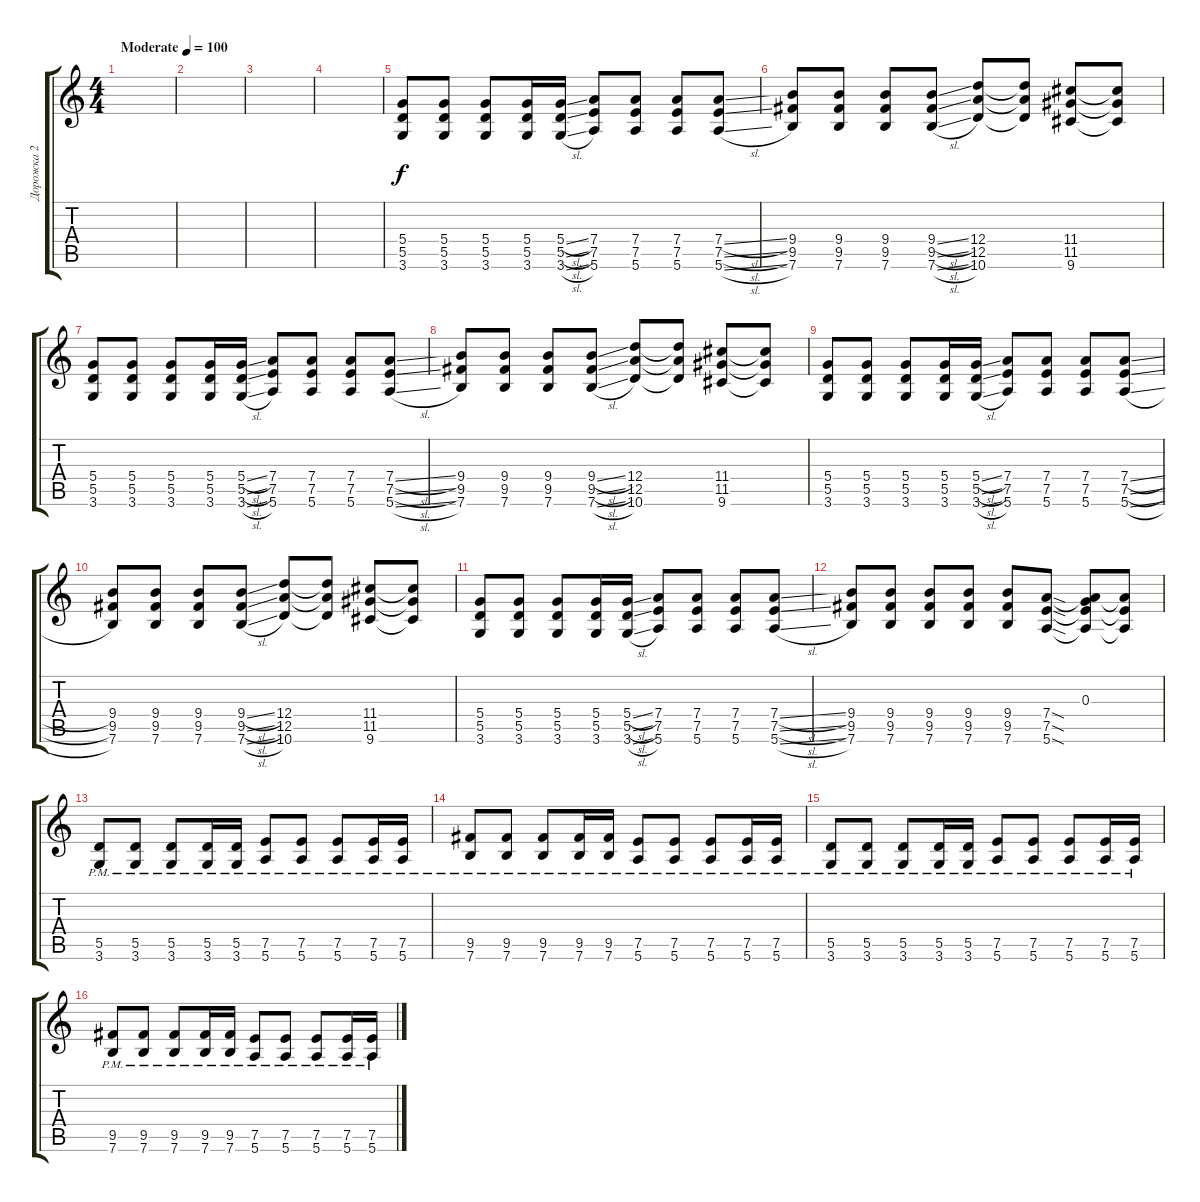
\track ("Дорожка 2" "Дорожка 2") {instrument distortionguitar}
\staff {score tabs}
\tuning (E4 B3 G3 D3 A2 E2) {hide}
\ts (4 4)
\tempo (100 "Moderate")
\clef g2
\ks c
|
|
|
|
(5.4 5.5 3.6).8 (5.4 5.5 3.6).8 (5.4 5.5 3.6).8 (5.4 5.5 3.6).16 (5.4{sl} 5.5{sl} 3.6{sl}).16 (7.4 7.5 5.6).8 (7.4 7.5 5.6).8 (7.4 7.5 5.6).8 (7.4{sl} 7.5{sl} 5.6{sl}).8 |
(9.4 9.5 7.6).8 (9.4 9.5 7.6).8 (9.4 9.5 7.6).8 (9.4{sl} 9.5{sl} 7.6{sl}).8 (12.4 12.5 10.6).8 (12.4{t} 12.5{t} 10.6{t}).8 (11.4 11.5 9.6).8 (11.4{t} 11.5{t} 9.6{t}).8 |
(5.4 5.5 3.6).8 (5.4 5.5 3.6).8 (5.4 5.5 3.6).8 (5.4 5.5 3.6).16 (5.4{sl} 5.5{sl} 3.6{sl}).16 (7.4 7.5 5.6).8 (7.4 7.5 5.6).8 (7.4 7.5 5.6).8 (7.4{sl} 7.5{sl} 5.6{sl}).8 |
(9.4 9.5 7.6).8 (9.4 9.5 7.6).8 (9.4 9.5 7.6).8 (9.4{sl} 9.5{sl} 7.6{sl}).8 (12.4 12.5 10.6).8 (12.4{t} 12.5{t} 10.6{t}).8 (11.4 11.5 9.6).8 (11.4{t} 11.5{t} 9.6{t}).8 |
(5.4 5.5 3.6).8 (5.4 5.5 3.6).8 (5.4 5.5 3.6).8 (5.4 5.5 3.6).16 (5.4{sl} 5.5{sl} 3.6{sl}).16 (7.4 7.5 5.6).8 (7.4 7.5 5.6).8 (7.4 7.5 5.6).8 (7.4{sl} 7.5{sl} 5.6{sl}).8 |
(9.4 9.5 7.6).8 (9.4 9.5 7.6).8 (9.4 9.5 7.6).8 (9.4{sl} 9.5{sl} 7.6{sl}).8 (12.4 12.5 10.6).8 (12.4{t} 12.5{t} 10.6{t}).8 (11.4 11.5 9.6).8 (11.4{t} 11.5{t} 9.6{t}).8 |
(5.4 5.5 3.6).8 (5.4 5.5 3.6).8 (5.4 5.5 3.6).8 (5.4 5.5 3.6).16 (5.4{sl} 5.5{sl} 3.6{sl}).16 (7.4 7.5 5.6).8 (7.4 7.5 5.6).8 (7.4 7.5 5.6).8 (7.4{sl} 7.5{sl} 5.6{sl}).8 |
(9.4 9.5 7.6).8 (9.4 9.5 7.6).8 (9.4 9.5 7.6).8 (9.4 9.5 7.6).8 (9.4 9.5 7.6).8 (7.4{sod} 7.5{sod} 5.6{sod}).8 (0.3 7.4{t} 7.5{t} 5.6{t}).8 (7.4{t} 7.5{t} 5.6{t}).8 |
(5.5{pm} 3.6{pm}).8 (5.5{pm} 3.6{pm}).8 (5.5{pm} 3.6{pm}).8 (5.5{pm} 3.6{pm}).16 (5.5{pm} 3.6{pm}).16 (7.5{pm} 5.6{pm}).8 (7.5{pm} 5.6{pm}).8 (7.5{pm} 5.6{pm}).8 (7.5{pm} 5.6{pm}).16 (7.5{pm} 5.6{pm}).16 |
(9.5{pm} 7.6{pm}).8 (9.5{pm} 7.6{pm}).8 (9.5{pm} 7.6{pm}).8 (9.5{pm} 7.6{pm}).16 (9.5{pm} 7.6{pm}).16 (7.5{pm} 5.6{pm}).8 (7.5{pm} 5.6{pm}).8 (7.5{pm} 5.6{pm}).8 (7.5{pm} 5.6{pm}).16 (7.5{pm} 5.6{pm}).16 |
(5.5{pm} 3.6{pm}).8 (5.5{pm} 3.6{pm}).8 (5.5{pm} 3.6{pm}).8 (5.5{pm} 3.6{pm}).16 (5.5{pm} 3.6{pm}).16 (7.5{pm} 5.6{pm}).8 (7.5{pm} 5.6{pm}).8 (7.5{pm} 5.6{pm}).8 (7.5{pm} 5.6{pm}).16 (7.5{pm} 5.6{pm}).16 |
(9.5{pm} 7.6{pm}).8 (9.5{pm} 7.6{pm}).8 (9.5{pm} 7.6{pm}).8 (9.5{pm} 7.6{pm}).16 (9.5{pm} 7.6{pm}).16 (7.5{pm} 5.6{pm}).8 (7.5{pm} 5.6{pm}).8 (7.5{pm} 5.6{pm}).8 (7.5{pm} 5.6{pm}).16 (7.5{pm} 5.6{pm}).16
